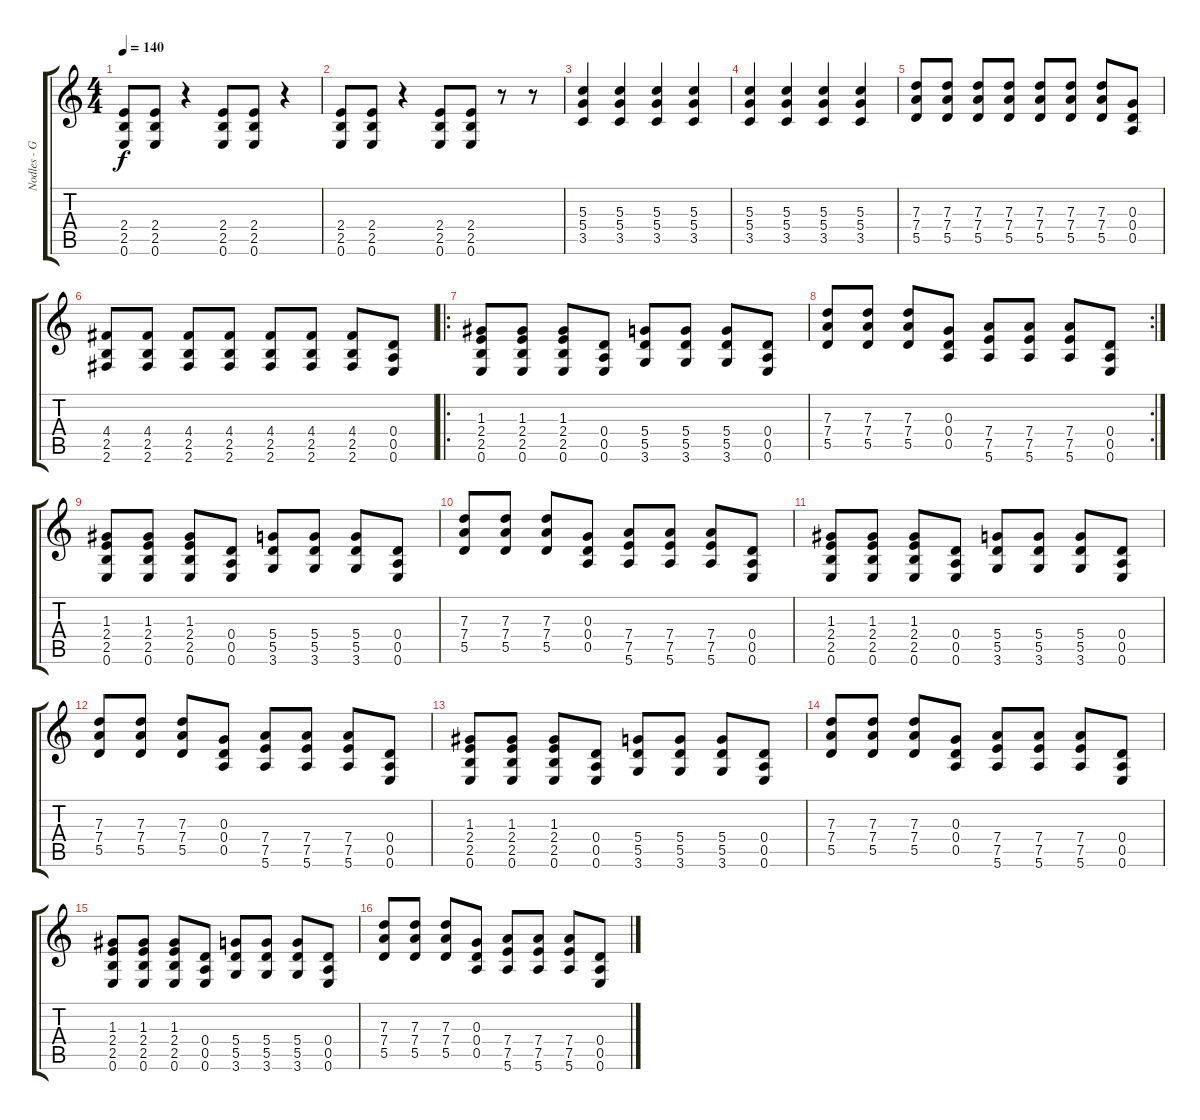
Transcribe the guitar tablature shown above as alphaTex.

\track ("Nodles - Guitarra" "Nodles - G") {instrument electricguitarclean}
\staff {score tabs}
\tuning (E4 B3 G3 D3 A2 E2) {hide}
\ts (4 4)
\tempo 140
\clef g2
\ks c
(2.4 2.5 0.6).8{dy f} (2.4 2.5 0.6).8 r.4 (2.4 2.5 0.6).8 (2.4 2.5 0.6).8 r.4 |
(2.4 2.5 0.6).8 (2.4 2.5 0.6).8 r.4 (2.4 2.5 0.6).8 (2.4 2.5 0.6).8 r.8 r.8 |
(5.3 5.4 3.5).4 (5.3 5.4 3.5).4 (5.3 5.4 3.5).4 (5.3 5.4 3.5).4 |
(5.3 5.4 3.5).4 (5.3 5.4 3.5).4 (5.3 5.4 3.5).4 (5.3 5.4 3.5).4 |
(7.3 7.4 5.5).8 (7.3 7.4 5.5).8 (7.3 7.4 5.5).8 (7.3 7.4 5.5).8 (7.3 7.4 5.5).8 (7.3 7.4 5.5).8 (7.3 7.4 5.5).8 (0.3 0.4 0.5).8 |
(4.4 2.5 2.6).8 (4.4 2.5 2.6).8 (4.4 2.5 2.6).8 (4.4 2.5 2.6).8 (4.4 2.5 2.6).8 (4.4 2.5 2.6).8 (4.4 2.5 2.6).8 (0.4 0.5 0.6).8 |
\ro
(1.3 2.4 2.5 0.6).8 (1.3 2.4 2.5 0.6).8 (1.3 2.4 2.5 0.6).8 (0.4 0.5 0.6).8 (5.4 5.5 3.6).8 (5.4 5.5 3.6).8 (5.4 5.5 3.6).8 (0.4 0.5 0.6).8 |
\rc 2
(7.3 7.4 5.5).8 (7.3 7.4 5.5).8 (7.3 7.4 5.5).8 (0.3 0.4 0.5).8 (7.4 7.5 5.6).8 (7.4 7.5 5.6).8 (7.4 7.5 5.6).8 (0.4 0.5 0.6).8 |
(1.3 2.4 2.5 0.6).8 (1.3 2.4 2.5 0.6).8 (1.3 2.4 2.5 0.6).8 (0.4 0.5 0.6).8 (5.4 5.5 3.6).8 (5.4 5.5 3.6).8 (5.4 5.5 3.6).8 (0.4 0.5 0.6).8 |
(7.3 7.4 5.5).8 (7.3 7.4 5.5).8 (7.3 7.4 5.5).8 (0.3 0.4 0.5).8 (7.4 7.5 5.6).8 (7.4 7.5 5.6).8 (7.4 7.5 5.6).8 (0.4 0.5 0.6).8 |
(1.3 2.4 2.5 0.6).8 (1.3 2.4 2.5 0.6).8 (1.3 2.4 2.5 0.6).8 (0.4 0.5 0.6).8 (5.4 5.5 3.6).8 (5.4 5.5 3.6).8 (5.4 5.5 3.6).8 (0.4 0.5 0.6).8 |
(7.3 7.4 5.5).8 (7.3 7.4 5.5).8 (7.3 7.4 5.5).8 (0.3 0.4 0.5).8 (7.4 7.5 5.6).8 (7.4 7.5 5.6).8 (7.4 7.5 5.6).8 (0.4 0.5 0.6).8 |
(1.3 2.4 2.5 0.6).8{volume 11} (1.3 2.4 2.5 0.6).8 (1.3 2.4 2.5 0.6).8 (0.4 0.5 0.6).8 (5.4 5.5 3.6).8 (5.4 5.5 3.6).8 (5.4 5.5 3.6).8 (0.4 0.5 0.6).8 |
(7.3 7.4 5.5).8 (7.3 7.4 5.5).8 (7.3 7.4 5.5).8 (0.3 0.4 0.5).8 (7.4 7.5 5.6).8 (7.4 7.5 5.6).8 (7.4 7.5 5.6).8 (0.4 0.5 0.6).8 |
(1.3 2.4 2.5 0.6).8 (1.3 2.4 2.5 0.6).8 (1.3 2.4 2.5 0.6).8 (0.4 0.5 0.6).8 (5.4 5.5 3.6).8 (5.4 5.5 3.6).8 (5.4 5.5 3.6).8 (0.4 0.5 0.6).8 |
(7.3 7.4 5.5).8 (7.3 7.4 5.5).8 (7.3 7.4 5.5).8 (0.3 0.4 0.5).8 (7.4 7.5 5.6).8 (7.4 7.5 5.6).8 (7.4 7.5 5.6).8 (0.4 0.5 0.6).8
